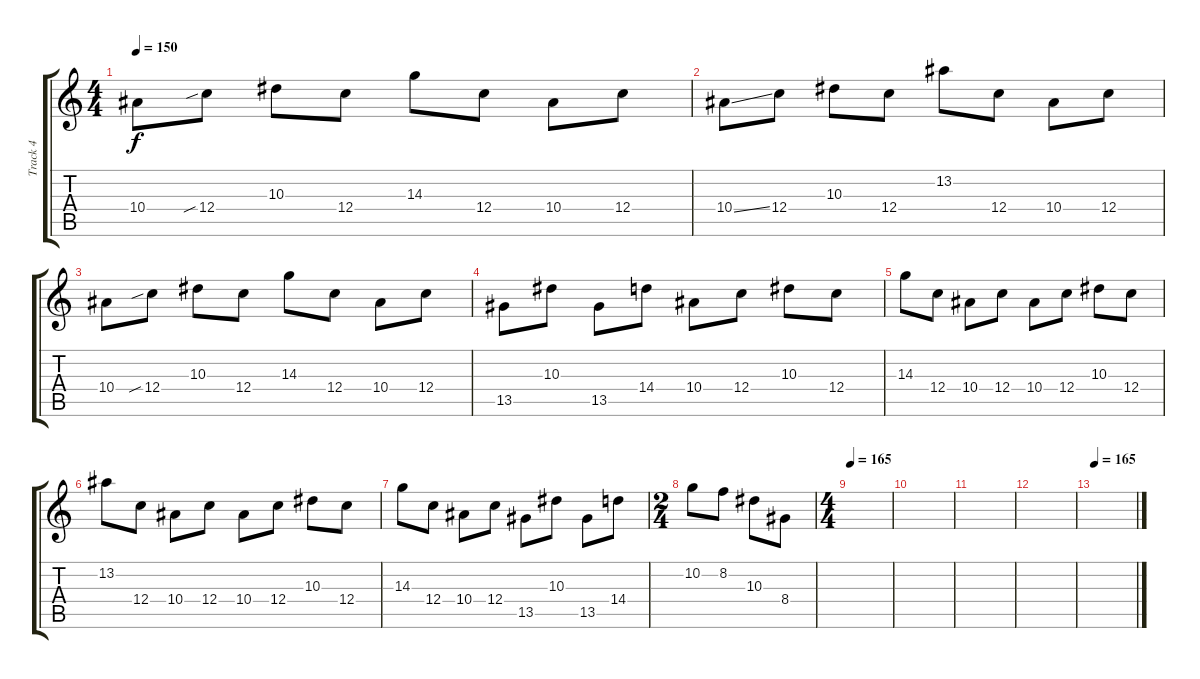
\track ("Track 4" "Track 4") {instrument overdrivenguitar}
\staff {score tabs}
\tuning (D4 A3 F3 C3 G2 C2) {hide}
\ts (4 4)
\tempo 150
\clef g2
\ks c
10.4.8{dy f} 12.4{sib}.8 10.3.8 12.4.8 14.3.8 12.4.8 10.4.8 12.4.8 |
10.4{ss}.8 12.4.8 10.3.8 12.4.8 13.2.8 12.4.8 10.4.8 12.4.8 |
10.4.8 12.4{sib}.8 10.3.8 12.4.8 14.3.8 12.4.8 10.4.8 12.4.8 |
13.5.8 10.3.8 13.5.8 14.4.8 10.4.8 12.4.8 10.3.8 12.4.8 |
14.3.8 12.4.8 10.4.8 12.4.8 10.4.8 12.4.8 10.3.8 12.4.8 |
13.2.8 12.4.8 10.4.8 12.4.8 10.4.8 12.4.8 10.3.8 12.4.8 |
14.3.8 12.4.8 10.4.8 12.4.8 13.5.8 10.3.8 13.5.8 14.4.8 |
\ts (2 4)
10.2.8 8.2.8 10.3.8 8.4.8 |
\ts (4 4)
\tempo 165
|
|
|
|
\tempo 165
